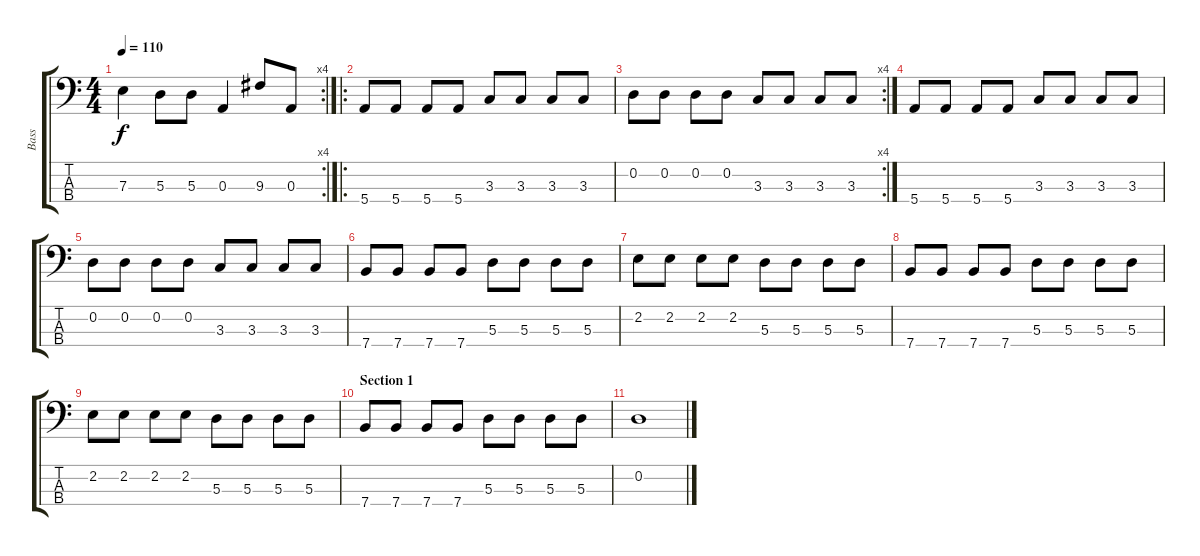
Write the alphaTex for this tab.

\track ("Bass" "Bass") {instrument electricbassfinger}
\staff {score tabs}
\tuning (G2 D2 A1 E1) {hide}
\rc 4
\ts (4 4)
\tempo 110
\clef f4
\ks c
7.3.4{dy f} 5.3.8 5.3.8 0.3.4 9.3.8 0.3.8 |
\ro
5.4.8 5.4.8 5.4.8 5.4.8 3.3.8 3.3.8 3.3.8 3.3.8 |
\rc 4
0.2.8 0.2.8 0.2.8 0.2.8 3.3.8 3.3.8 3.3.8 3.3.8 |
5.4.8 5.4.8 5.4.8 5.4.8 3.3.8 3.3.8 3.3.8 3.3.8 |
0.2.8 0.2.8 0.2.8 0.2.8 3.3.8 3.3.8 3.3.8 3.3.8 |
7.4.8 7.4.8 7.4.8 7.4.8 5.3.8 5.3.8 5.3.8 5.3.8 |
2.2.8 2.2.8 2.2.8 2.2.8 5.3.8 5.3.8 5.3.8 5.3.8 |
7.4.8 7.4.8 7.4.8 7.4.8 5.3.8 5.3.8 5.3.8 5.3.8 |
2.2.8 2.2.8 2.2.8 2.2.8 5.3.8 5.3.8 5.3.8 5.3.8 |
\section ("" "Section 1")
7.4.8 7.4.8 7.4.8 7.4.8 5.3.8 5.3.8 5.3.8 5.3.8 |
0.2.1
